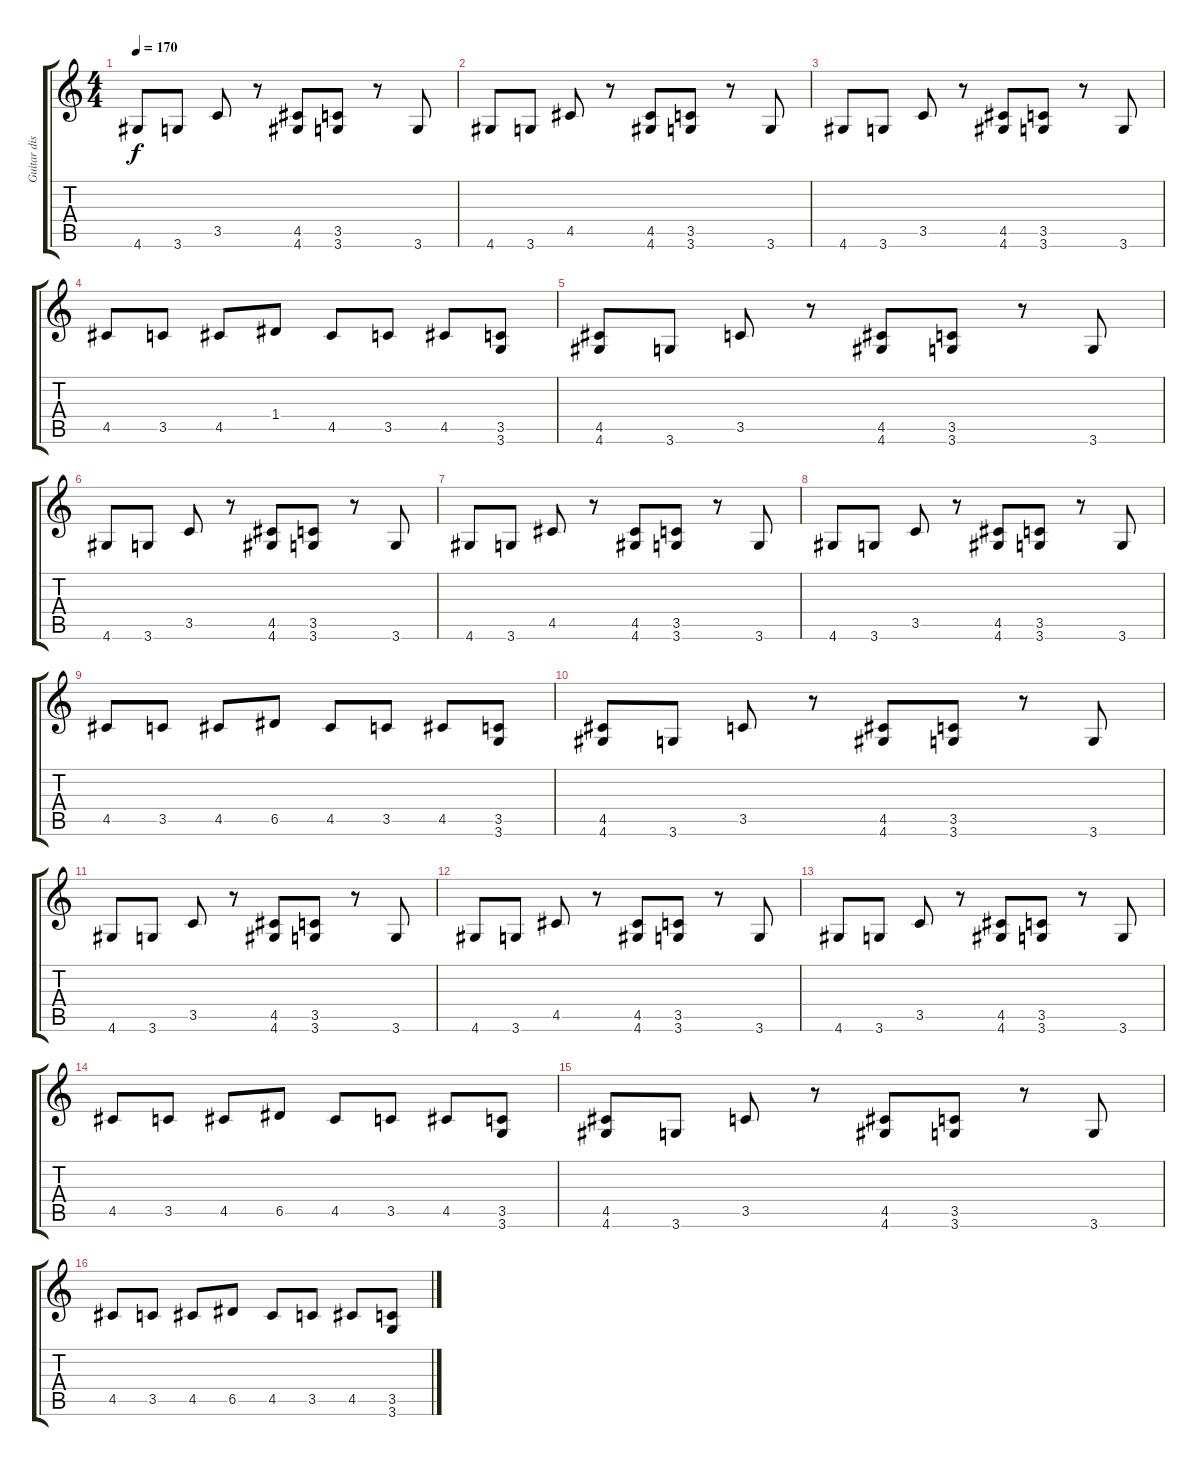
\track ("Guitar dist 1" "Guitar dis") {instrument distortionguitar}
\staff {score tabs}
\tuning (E4 B3 G3 D3 A2 E2) {hide}
\ts (4 4)
\tempo 170
\clef g2
\ks c
4.6.8{dy f} 3.6.8 3.5.8 r.8 (4.5 4.6).8 (3.5 3.6).8 r.8 3.6.8 |
4.6.8 3.6.8 4.5.8 r.8 (4.5 4.6).8 (3.5 3.6).8 r.8 3.6.8 |
4.6.8 3.6.8 3.5.8 r.8 (4.5 4.6).8 (3.5 3.6).8 r.8 3.6.8 |
4.5.8 3.5.8 4.5.8 1.4.8 4.5.8 3.5.8 4.5.8 (3.5 3.6).8 |
(4.5 4.6).8 3.6.8 3.5.8 r.8 (4.5 4.6).8 (3.5 3.6).8 r.8 3.6.8 |
4.6.8 3.6.8 3.5.8 r.8 (4.5 4.6).8 (3.5 3.6).8 r.8 3.6.8 |
4.6.8 3.6.8 4.5.8 r.8 (4.5 4.6).8 (3.5 3.6).8 r.8 3.6.8 |
4.6.8 3.6.8 3.5.8 r.8 (4.5 4.6).8 (3.5 3.6).8 r.8 3.6.8 |
4.5.8 3.5.8 4.5.8 6.5.8 4.5.8 3.5.8 4.5.8 (3.5 3.6).8 |
(4.5 4.6).8 3.6.8 3.5.8 r.8 (4.5 4.6).8 (3.5 3.6).8 r.8 3.6.8 |
4.6.8 3.6.8 3.5.8 r.8 (4.5 4.6).8 (3.5 3.6).8 r.8 3.6.8 |
4.6.8 3.6.8 4.5.8 r.8 (4.5 4.6).8 (3.5 3.6).8 r.8 3.6.8 |
4.6.8 3.6.8 3.5.8 r.8 (4.5 4.6).8 (3.5 3.6).8 r.8 3.6.8 |
4.5.8 3.5.8 4.5.8 6.5.8 4.5.8 3.5.8 4.5.8 (3.5 3.6).8 |
(4.5 4.6).8 3.6.8 3.5.8 r.8 (4.5 4.6).8 (3.5 3.6).8 r.8 3.6.8 |
4.5.8 3.5.8 4.5.8 6.5.8 4.5.8 3.5.8 4.5.8 (3.5 3.6).8
